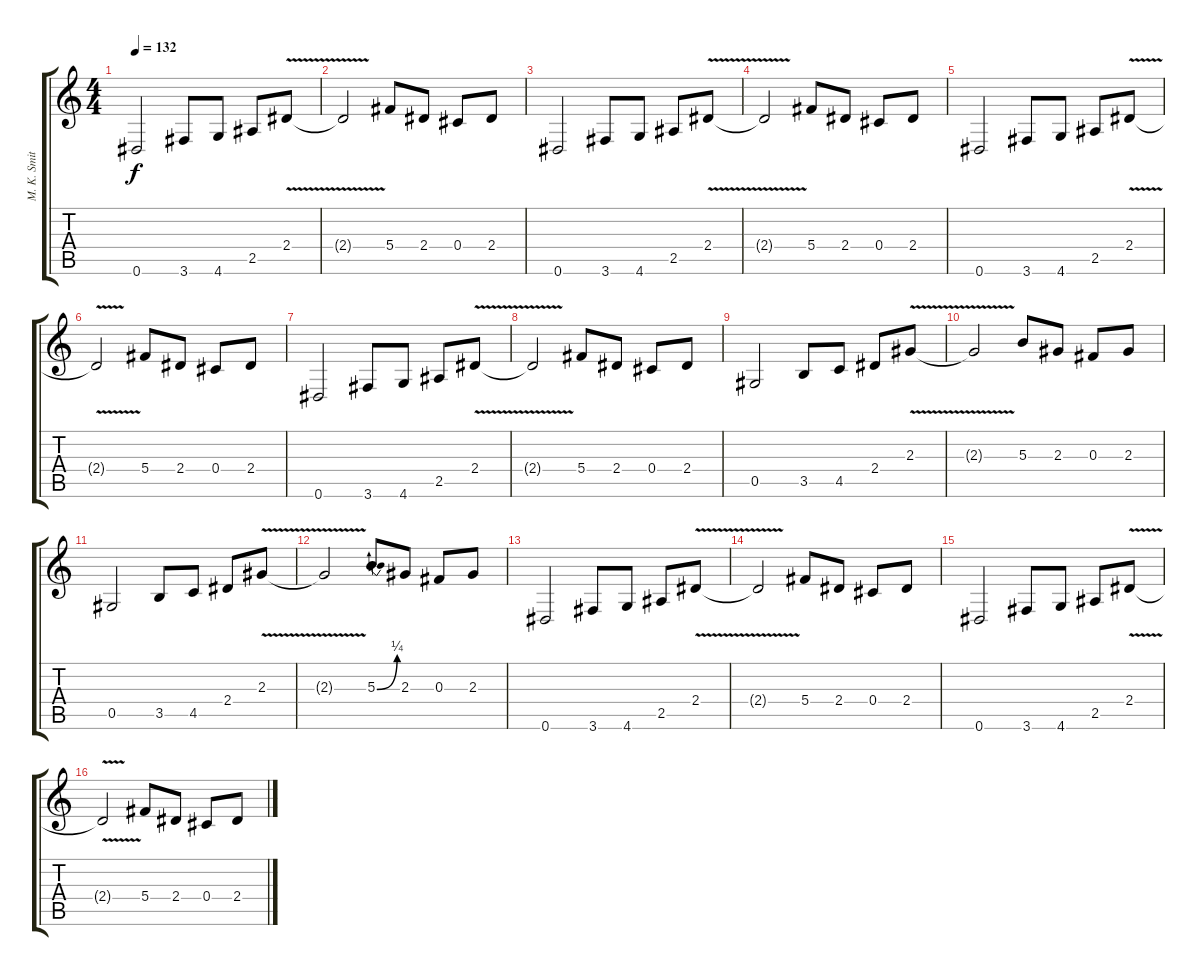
\track ("M. K. Smith" "M. K. Smit") {instrument distortionguitar}
\staff {score tabs}
\tuning (Eb4 Bb3 Gb3 Db3 Ab2 Eb2) {hide}
\ts (4 4)
\tempo 132
\clef g2
\ks c
0.6.2{dy f} 3.6.8 4.6.8 2.5.8 2.4{v}.8 |
2.4{t}.2 5.4.8 2.4.8 0.4.8 2.4.8 |
0.6.2 3.6.8 4.6.8 2.5.8 2.4{v}.8 |
2.4{t}.2 5.4.8 2.4.8 0.4.8 2.4.8 |
0.6.2 3.6.8 4.6.8 2.5.8 2.4{v}.8 |
2.4{t}.2 5.4.8 2.4.8 0.4.8 2.4.8 |
0.6.2 3.6.8 4.6.8 2.5.8 2.4{v}.8 |
2.4{t}.2 5.4.8 2.4.8 0.4.8 2.4.8 |
0.5.2 3.5.8 4.5.8 2.4.8 2.3{v}.8 |
2.3{t}.2 5.3.8 2.3.8 0.3.8 2.3.8 |
0.5.2 3.5.8 4.5.8 2.4.8 2.3{v}.8 |
2.3{t}.2 5.3{be (bend 0 0 60 1)}.8 2.3.8 0.3.8 2.3.8 |
0.6.2 3.6.8 4.6.8 2.5.8 2.4{v}.8 |
2.4{t}.2 5.4.8 2.4.8 0.4.8 2.4.8 |
0.6.2 3.6.8 4.6.8 2.5.8 2.4{v}.8 |
2.4{t}.2 5.4.8 2.4.8 0.4.8 2.4.8
